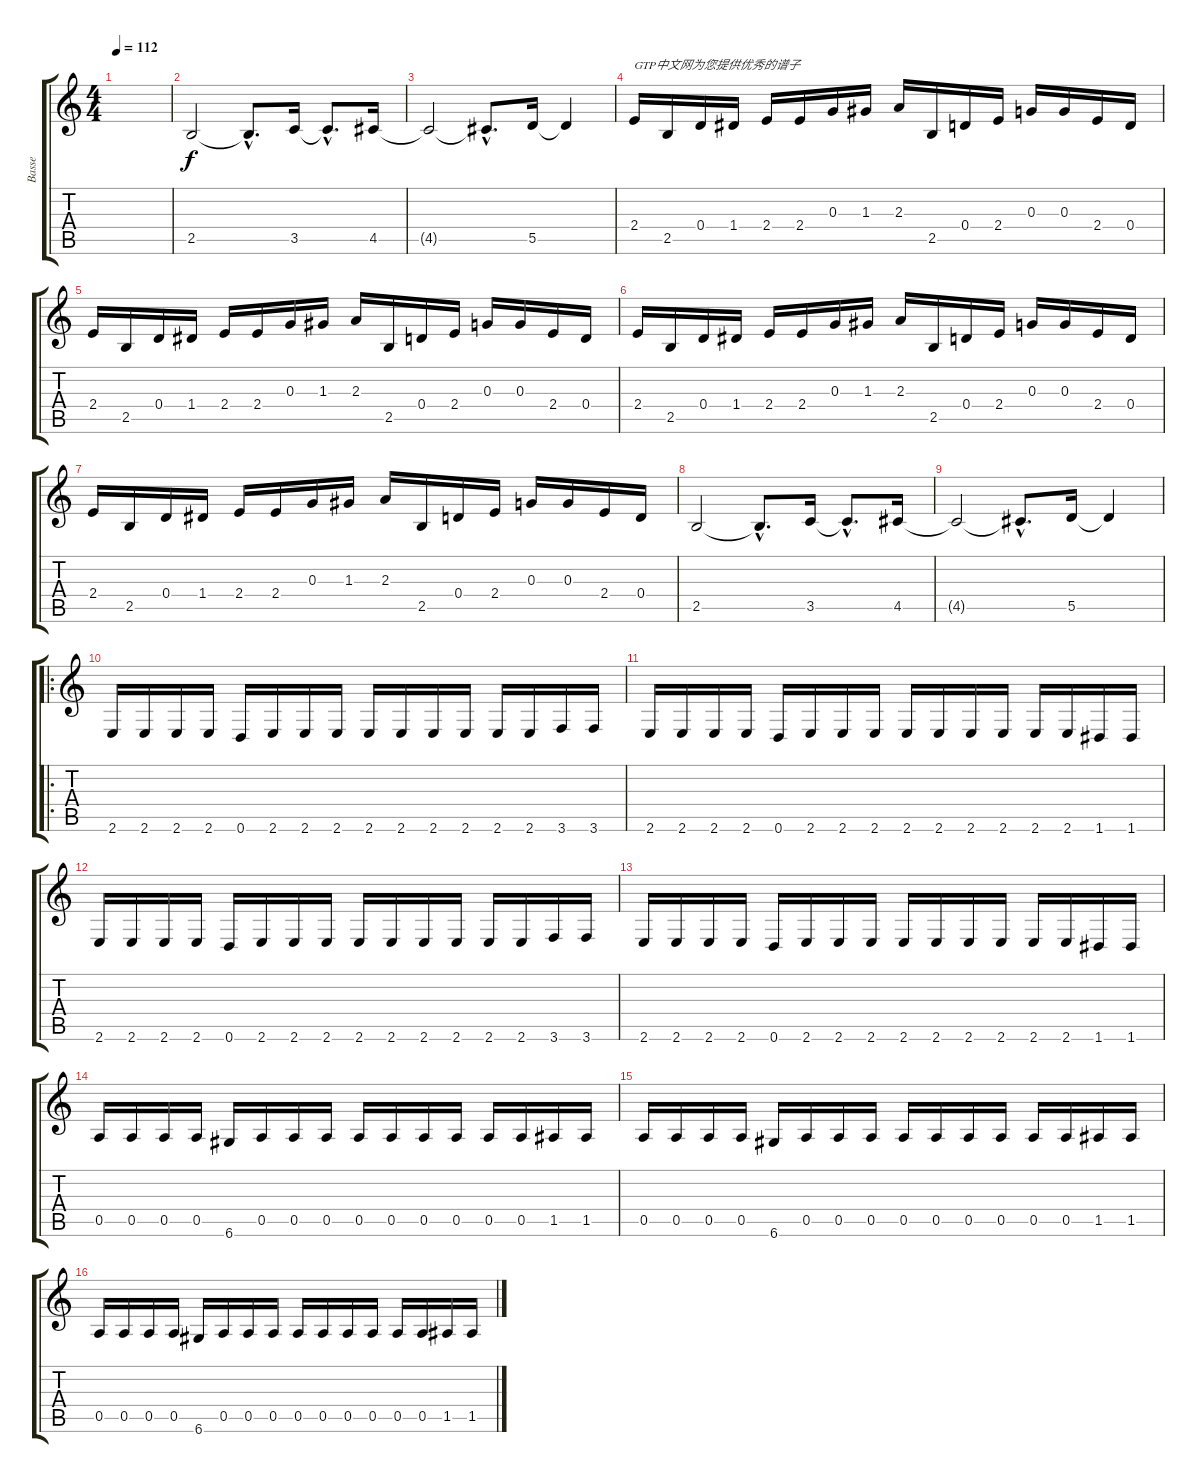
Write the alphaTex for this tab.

\track ("Basse" "Basse") {instrument electricbassfinger}
\staff {score tabs}
\tuning (E4 B3 G3 D3 A2 D2) {hide}
\ts (4 4)
\tempo 112
\clef g2
\ks c
|
2.5.2 2.5{hac t}.8{d} 3.5.16 3.5{hac t}.8{d} 4.5.16 |
4.5{t}.2 4.5{hac t}.8{d} 5.5.16 5.5{t}.4 |
2.4.16{txt "GTP中文网为您提供优秀的谱子"} 2.5.16 0.4.16 1.4.16 2.4.16 2.4.16 0.3.16 1.3.16 2.3.16 2.5.16 0.4.16 2.4.16 0.3.16 0.3.16 2.4.16 0.4.16 |
2.4.16 2.5.16 0.4.16 1.4.16 2.4.16 2.4.16 0.3.16 1.3.16 2.3.16 2.5.16 0.4.16 2.4.16 0.3.16 0.3.16 2.4.16 0.4.16 |
2.4.16 2.5.16 0.4.16 1.4.16 2.4.16 2.4.16 0.3.16 1.3.16 2.3.16 2.5.16 0.4.16 2.4.16 0.3.16 0.3.16 2.4.16 0.4.16 |
2.4.16 2.5.16 0.4.16 1.4.16 2.4.16 2.4.16 0.3.16 1.3.16 2.3.16 2.5.16 0.4.16 2.4.16 0.3.16 0.3.16 2.4.16 0.4.16 |
2.5.2 2.5{hac t}.8{d} 3.5.16 3.5{hac t}.8{d} 4.5.16 |
4.5{t}.2 4.5{hac t}.8{d} 5.5.16 5.5{t}.4 |
\ro
2.6.16 2.6.16 2.6.16 2.6.16 0.6.16 2.6.16 2.6.16 2.6.16 2.6.16 2.6.16 2.6.16 2.6.16 2.6.16 2.6.16 3.6.16 3.6.16 |
2.6.16 2.6.16 2.6.16 2.6.16 0.6.16 2.6.16 2.6.16 2.6.16 2.6.16 2.6.16 2.6.16 2.6.16 2.6.16 2.6.16 1.6.16 1.6.16 |
2.6.16 2.6.16 2.6.16 2.6.16 0.6.16 2.6.16 2.6.16 2.6.16 2.6.16 2.6.16 2.6.16 2.6.16 2.6.16 2.6.16 3.6.16 3.6.16 |
2.6.16 2.6.16 2.6.16 2.6.16 0.6.16 2.6.16 2.6.16 2.6.16 2.6.16 2.6.16 2.6.16 2.6.16 2.6.16 2.6.16 1.6.16 1.6.16 |
0.5.16 0.5.16 0.5.16 0.5.16 6.6.16 0.5.16 0.5.16 0.5.16 0.5.16 0.5.16 0.5.16 0.5.16 0.5.16 0.5.16 1.5.16 1.5.16 |
0.5.16 0.5.16 0.5.16 0.5.16 6.6.16 0.5.16 0.5.16 0.5.16 0.5.16 0.5.16 0.5.16 0.5.16 0.5.16 0.5.16 1.5.16 1.5.16 |
0.5.16 0.5.16 0.5.16 0.5.16 6.6.16 0.5.16 0.5.16 0.5.16 0.5.16 0.5.16 0.5.16 0.5.16 0.5.16 0.5.16 1.5.16 1.5.16
